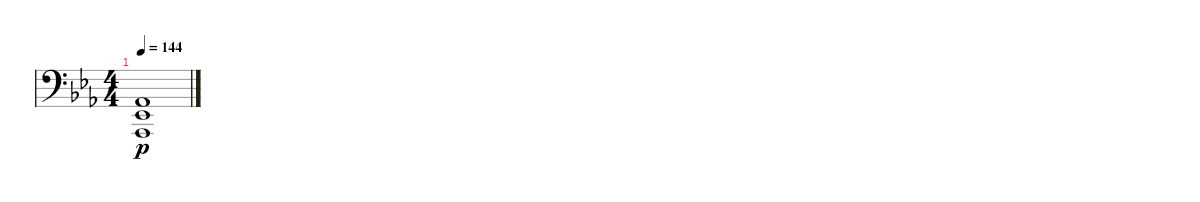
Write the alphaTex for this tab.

\track "" {instrument acousticgrandpiano}
\staff {score}
\tuning (G2 D2 F1 A0 F0) {hide}
\ts (4 4)
\tempo 144
\clef f4
\ks eb
(1.1{t} 1.2{t} 3.3{t}).1{dy p}
